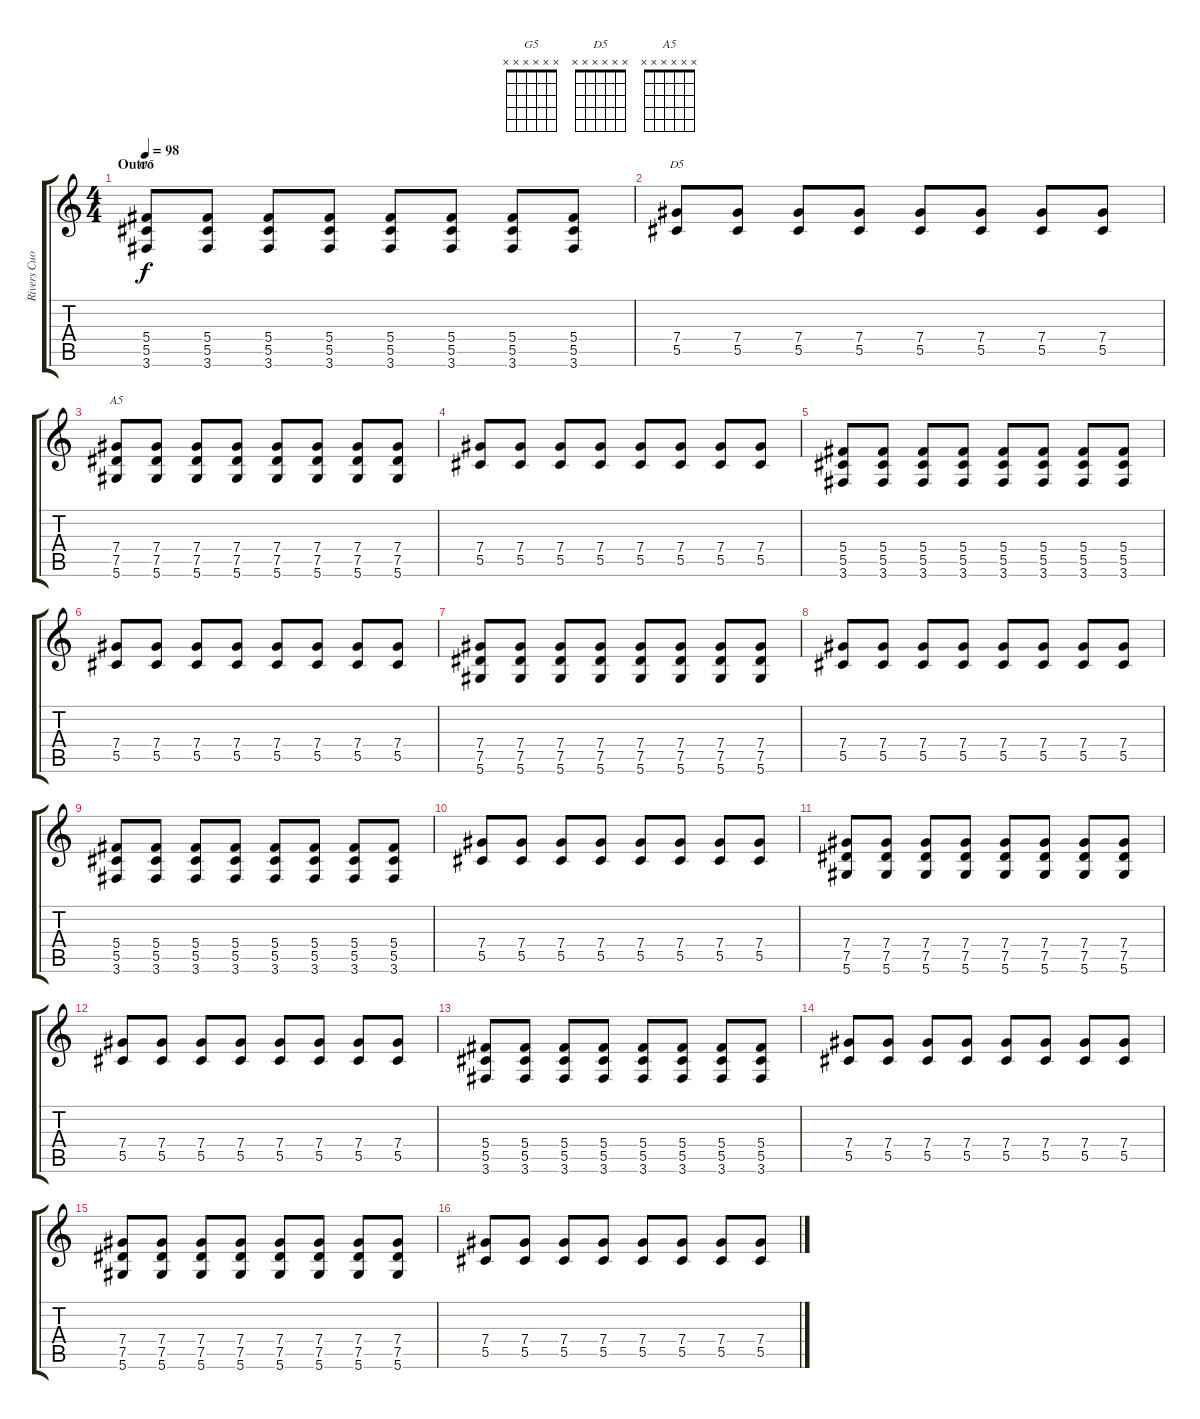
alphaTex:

\track ("Rivers Cuomo - Guitar" "Rivers Cuo") {instrument distortionguitar}
\staff {score tabs}
\tuning (Eb4 Bb3 Gb3 Db3 Ab2 Eb2) {hide}
\chord ("G5" x x x x x x)
\chord ("D5" x x x x x x)
\chord ("A5" x x x x x x)
\ts (4 4)
\section ("" "Outro")
\tempo 98
\clef g2
\ks c
(5.4 5.5 3.6).8{ch "G5" dy f volume 13} (5.4 5.5 3.6).8 (5.4 5.5 3.6).8 (5.4 5.5 3.6).8 (5.4 5.5 3.6).8 (5.4 5.5 3.6).8 (5.4 5.5 3.6).8 (5.4 5.5 3.6).8 |
(7.4 5.5).8{ch "D5"} (7.4 5.5).8 (7.4 5.5).8 (7.4 5.5).8 (7.4 5.5).8 (7.4 5.5).8 (7.4 5.5).8 (7.4 5.5).8 |
(7.4 7.5 5.6).8{ch "A5"} (7.4 7.5 5.6).8 (7.4 7.5 5.6).8 (7.4 7.5 5.6).8 (7.4 7.5 5.6).8 (7.4 7.5 5.6).8 (7.4 7.5 5.6).8 (7.4 7.5 5.6).8 |
(7.4 5.5).8 (7.4 5.5).8 (7.4 5.5).8 (7.4 5.5).8 (7.4 5.5).8 (7.4 5.5).8 (7.4 5.5).8 (7.4 5.5).8 |
(5.4 5.5 3.6).8 (5.4 5.5 3.6).8 (5.4 5.5 3.6).8 (5.4 5.5 3.6).8 (5.4 5.5 3.6).8 (5.4 5.5 3.6).8 (5.4 5.5 3.6).8 (5.4 5.5 3.6).8 |
(7.4 5.5).8 (7.4 5.5).8 (7.4 5.5).8 (7.4 5.5).8 (7.4 5.5).8 (7.4 5.5).8 (7.4 5.5).8 (7.4 5.5).8 |
(7.4 7.5 5.6).8 (7.4 7.5 5.6).8 (7.4 7.5 5.6).8 (7.4 7.5 5.6).8 (7.4 7.5 5.6).8 (7.4 7.5 5.6).8 (7.4 7.5 5.6).8 (7.4 7.5 5.6).8 |
(7.4 5.5).8 (7.4 5.5).8 (7.4 5.5).8 (7.4 5.5).8 (7.4 5.5).8 (7.4 5.5).8 (7.4 5.5).8 (7.4 5.5).8 |
(5.4 5.5 3.6).8{volume 13} (5.4 5.5 3.6).8 (5.4 5.5 3.6).8 (5.4 5.5 3.6).8 (5.4 5.5 3.6).8 (5.4 5.5 3.6).8 (5.4 5.5 3.6).8 (5.4 5.5 3.6).8 |
(7.4 5.5).8 (7.4 5.5).8 (7.4 5.5).8 (7.4 5.5).8 (7.4 5.5).8 (7.4 5.5).8 (7.4 5.5).8 (7.4 5.5).8 |
(7.4 7.5 5.6).8 (7.4 7.5 5.6).8 (7.4 7.5 5.6).8 (7.4 7.5 5.6).8 (7.4 7.5 5.6).8 (7.4 7.5 5.6).8 (7.4 7.5 5.6).8 (7.4 7.5 5.6).8 |
(7.4 5.5).8 (7.4 5.5).8 (7.4 5.5).8 (7.4 5.5).8 (7.4 5.5).8 (7.4 5.5).8 (7.4 5.5).8 (7.4 5.5).8 |
(5.4 5.5 3.6).8 (5.4 5.5 3.6).8 (5.4 5.5 3.6).8 (5.4 5.5 3.6).8 (5.4 5.5 3.6).8 (5.4 5.5 3.6).8 (5.4 5.5 3.6).8 (5.4 5.5 3.6).8 |
(7.4 5.5).8 (7.4 5.5).8 (7.4 5.5).8 (7.4 5.5).8 (7.4 5.5).8 (7.4 5.5).8 (7.4 5.5).8 (7.4 5.5).8 |
(7.4 7.5 5.6).8 (7.4 7.5 5.6).8 (7.4 7.5 5.6).8 (7.4 7.5 5.6).8 (7.4 7.5 5.6).8 (7.4 7.5 5.6).8 (7.4 7.5 5.6).8 (7.4 7.5 5.6).8 |
(7.4 5.5).8 (7.4 5.5).8 (7.4 5.5).8 (7.4 5.5).8 (7.4 5.5).8 (7.4 5.5).8 (7.4 5.5).8 (7.4 5.5).8
